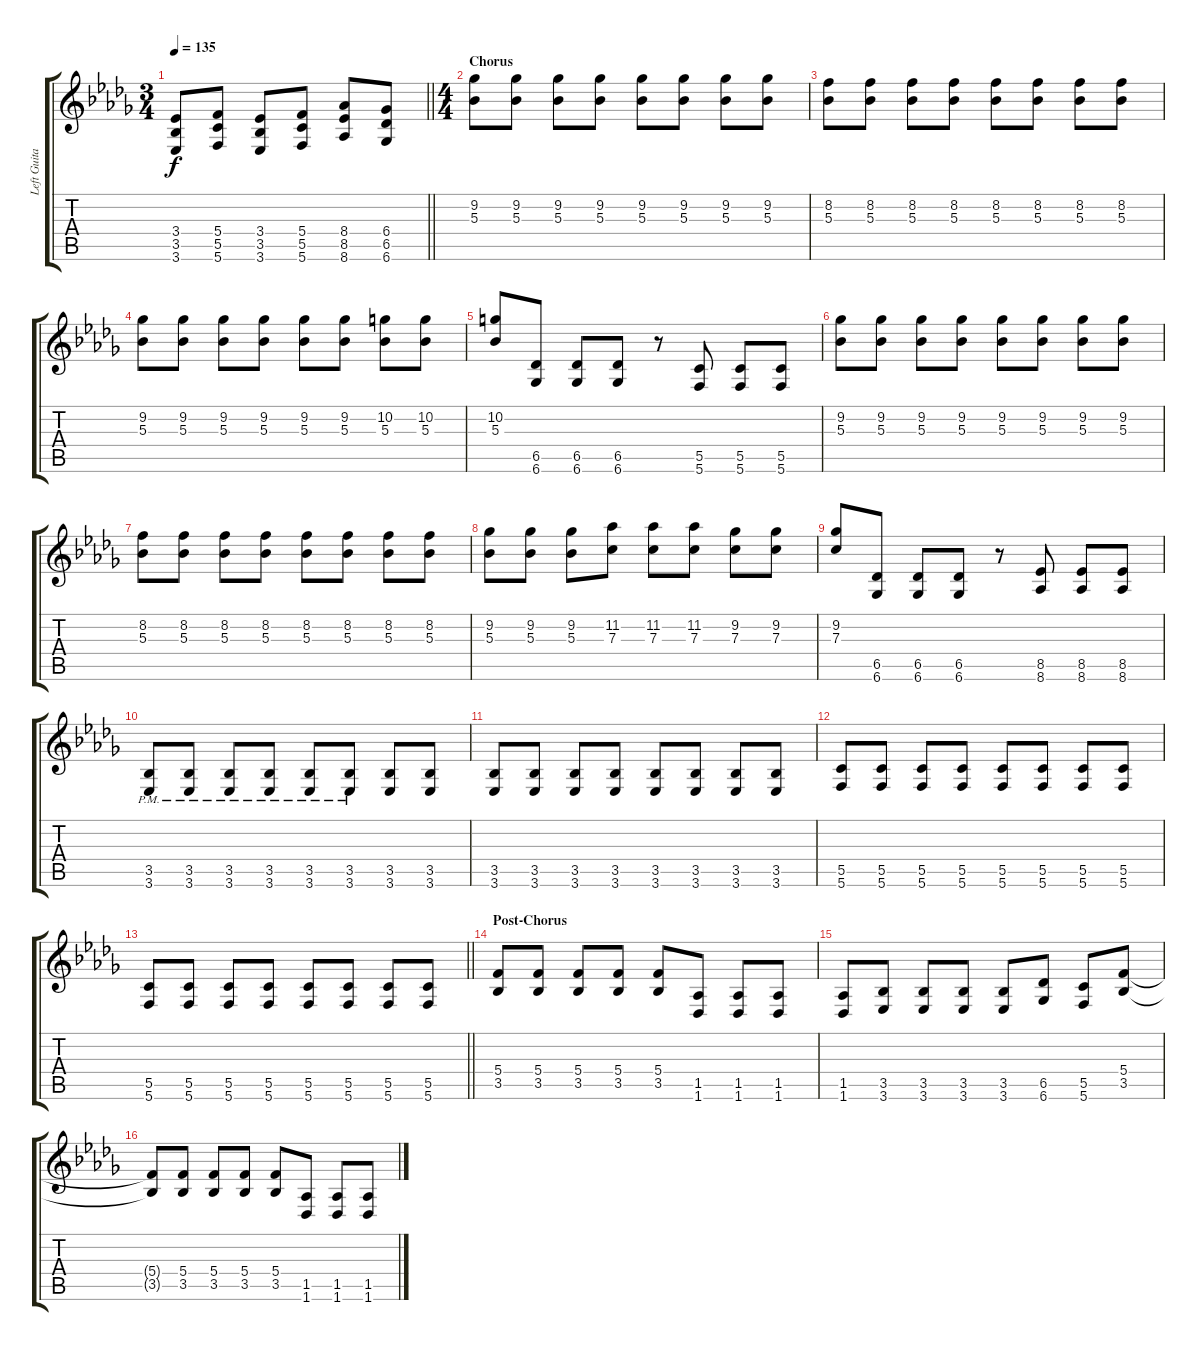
\track ("Left Guitar" "Left Guita") {instrument overdrivenguitar}
\staff {score tabs}
\tuning (D4 A3 F3 C3 G2 C2) {hide}
\ts (3 4)
\tempo 135
\clef g2
\barLineRight lightlight
\ks db
(3.4 3.5 3.6).8{dy f} (5.4 5.5 5.6).8 (3.4 3.5 3.6).8 (5.4 5.5 5.6).8 (8.4 8.5 8.6).8 (6.4 6.5 6.6).8 |
\ts (4 4)
\section ("" "Chorus")
(9.2 5.3).8 (9.2 5.3).8 (9.2 5.3).8 (9.2 5.3).8 (9.2 5.3).8 (9.2 5.3).8 (9.2 5.3).8 (9.2 5.3).8 |
(8.2 5.3).8 (8.2 5.3).8 (8.2 5.3).8 (8.2 5.3).8 (8.2 5.3).8 (8.2 5.3).8 (8.2 5.3).8 (8.2 5.3).8 |
(9.2 5.3).8 (9.2 5.3).8 (9.2 5.3).8 (9.2 5.3).8 (9.2 5.3).8 (9.2 5.3).8 (10.2 5.3).8 (10.2 5.3).8 |
(10.2 5.3).8 (6.5 6.6).8 (6.5 6.6).8 (6.5 6.6).8 r.8 (5.5 5.6).8 (5.5 5.6).8 (5.5 5.6).8 |
(9.2 5.3).8 (9.2 5.3).8 (9.2 5.3).8 (9.2 5.3).8 (9.2 5.3).8 (9.2 5.3).8 (9.2 5.3).8 (9.2 5.3).8 |
(8.2 5.3).8 (8.2 5.3).8 (8.2 5.3).8 (8.2 5.3).8 (8.2 5.3).8 (8.2 5.3).8 (8.2 5.3).8 (8.2 5.3).8 |
(9.2 5.3).8 (9.2 5.3).8 (9.2 5.3).8 (11.2 7.3).8 (11.2 7.3).8 (11.2 7.3).8 (9.2 7.3).8 (9.2 7.3).8 |
(9.2 7.3).8 (6.5 6.6).8 (6.5 6.6).8 (6.5 6.6).8 r.8 (8.5 8.6).8 (8.5 8.6).8 (8.5 8.6).8 |
(3.5{pm} 3.6{pm}).8 (3.5{pm} 3.6{pm}).8 (3.5{pm} 3.6{pm}).8 (3.5{pm} 3.6{pm}).8 (3.5{pm} 3.6{pm}).8 (3.5{pm} 3.6{pm}).8 (3.5 3.6).8 (3.5 3.6).8 |
(3.5 3.6).8 (3.5 3.6).8 (3.5 3.6).8 (3.5 3.6).8 (3.5 3.6).8 (3.5 3.6).8 (3.5 3.6).8 (3.5 3.6).8 |
(5.5 5.6).8 (5.5 5.6).8 (5.5 5.6).8 (5.5 5.6).8 (5.5 5.6).8 (5.5 5.6).8 (5.5 5.6).8 (5.5 5.6).8 |
\barLineRight lightlight
(5.5 5.6).8 (5.5 5.6).8 (5.5 5.6).8 (5.5 5.6).8 (5.5 5.6).8 (5.5 5.6).8 (5.5 5.6).8 (5.5 5.6).8 |
\section ("" "Post-Chorus")
(5.4 3.5).8 (5.4 3.5).8 (5.4 3.5).8 (5.4 3.5).8 (5.4 3.5).8 (1.5 1.6).8 (1.5 1.6).8 (1.5 1.6).8 |
(1.5 1.6).8 (3.5 3.6).8 (3.5 3.6).8 (3.5 3.6).8 (3.5 3.6).8 (6.5 6.6).8 (5.5 5.6).8 (5.4 3.5).8 |
(5.4{t} 3.5{t}).8 (5.4 3.5).8 (5.4 3.5).8 (5.4 3.5).8 (5.4 3.5).8 (1.5 1.6).8 (1.5 1.6).8 (1.5 1.6).8
